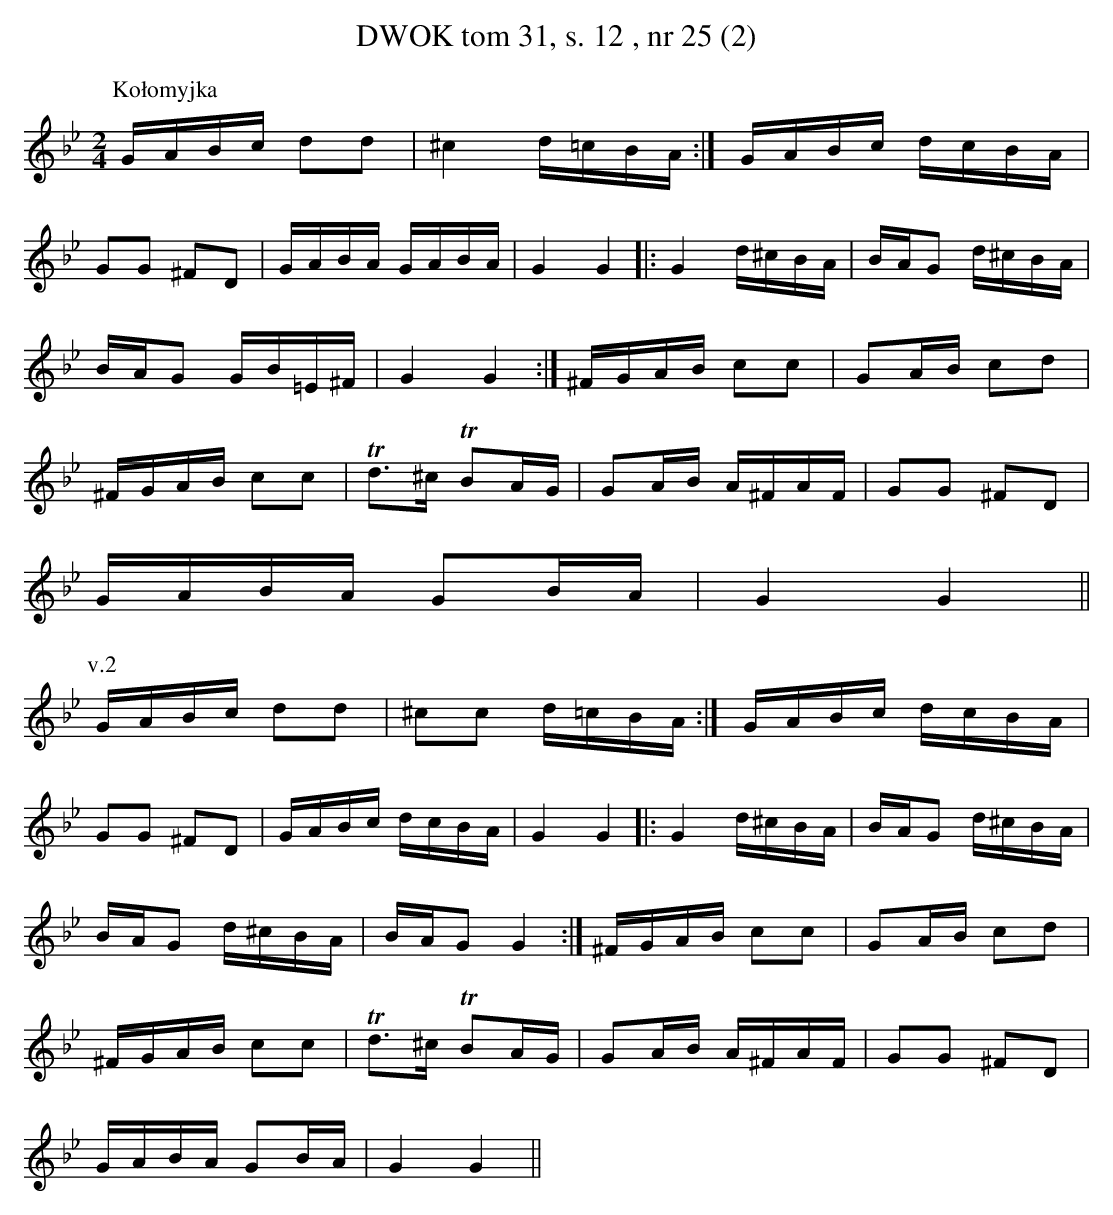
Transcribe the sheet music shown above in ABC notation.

X:1
T: DWOK tom 31, s. 12 , nr 25 (2)
L:1/16
M:2/4
K:Bb
P:Kołomyjka
GABc d2d2|^c4 d=cBA:|GABc dcBA|
G2G2 ^F2D2|GABA GABA|G4G4|: G4 d^cBA|BAG2 d^cBA|
BAG2 GB=E^F|G4G4:| ^FGAB c2c2|G2AB c2d2|
^FGAB c2c2|!trill!d3^c !trill!B2AG|G2AB A^FAF|G2G2 ^F2D2|
GABA G2BA|G4G4||
P:v.2
GABc d2d2|^c2c2 d=cBA:|GABc dcBA|
G2G2 ^F2D2|GABc dcBA|G4G4|: G4 d^cBA|BAG2 d^cBA|
BAG2 d^cBA|BAG2 G4:| ^FGAB c2c2|G2AB c2d2|
^FGAB c2c2|!trill!d3^c !trill!B2AG|G2AB A^FAF|G2G2 ^F2D2|
GABA G2BA|G4G4||
